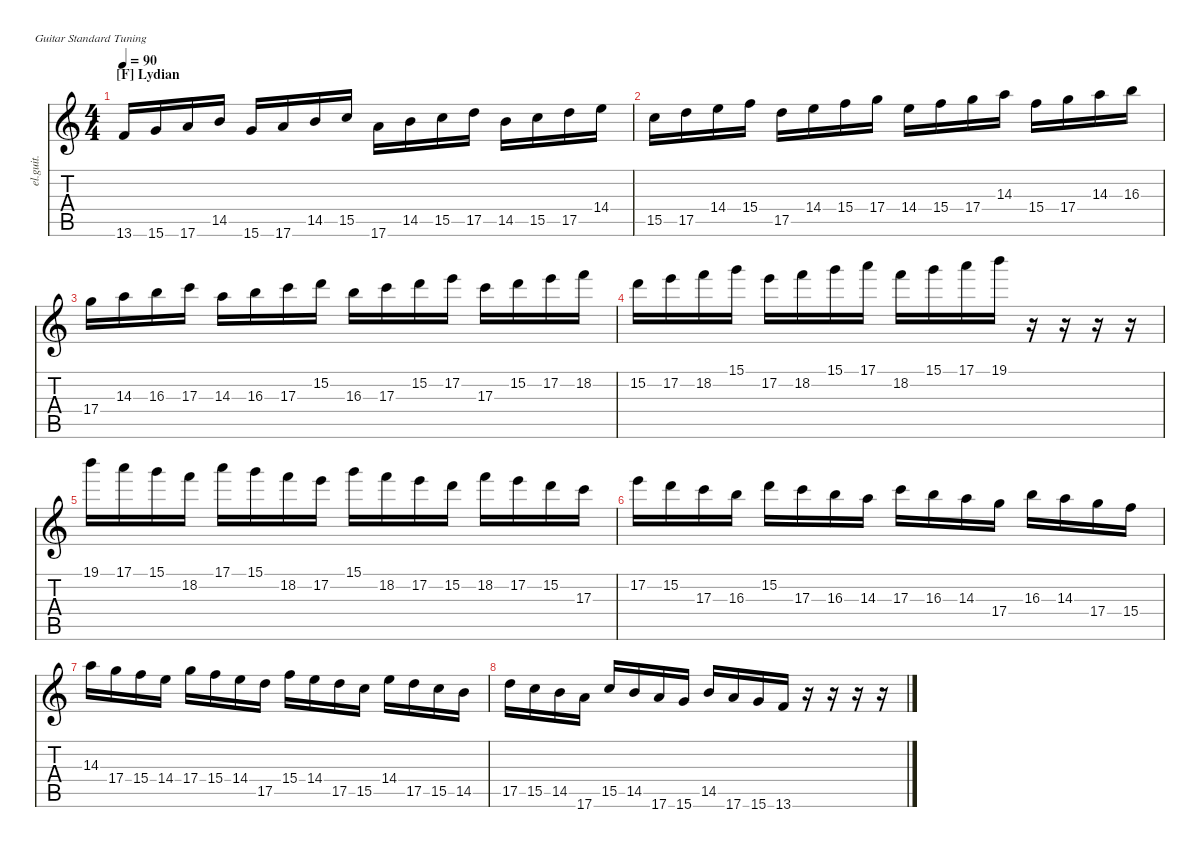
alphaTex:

\defaultSystemsLayout 4
\hideDynamics
\bracketExtendMode nobrackets
\track ("Clean Guitar" "el.guit.") {instrument electricguitarclean}
\staff {score tabs}
\tuning (E4 B3 G3 D3 A2 E2)
\ts (4 4)
\section ("F" "Lydian")
\tempo 90
\clef g2
\ks c
13.6.16{dy mf beam Up} 15.6.16{beam Up} 17.6.16{beam Up} 14.5.16{beam Up} 15.6.16{beam Up} 17.6.16{beam Up} 14.5.16{beam Up} 15.5.16{beam Up} 17.6.16{beam Down} 14.5.16{beam Down} 15.5.16{beam Down} 17.5.16{beam Down} 14.5.16{beam Down} 15.5.16{beam Down} 17.5.16{beam Down} 14.4.16{beam Down} |
15.5.16{beam Down} 17.5.16{beam Down} 14.4.16{beam Down} 15.4.16{beam Down} 17.5.16{beam Down} 14.4.16{beam Down} 15.4.16{beam Down} 17.4.16{beam Down} 14.4.16{beam Down} 15.4.16{beam Down} 17.4.16{beam Down} 14.3.16{beam Down} 15.4.16{beam Down} 17.4.16{beam Down} 14.3.16{beam Down} 16.3.16{beam Down} |
17.4.16{beam Down} 14.3.16{beam Down} 16.3.16{beam Down} 17.3.16{beam Down} 14.3.16{beam Down} 16.3.16{beam Down} 17.3.16{beam Down} 15.2.16{beam Down} 16.3.16{beam Down} 17.3.16{beam Down} 15.2.16{beam Down} 17.2.16{beam Down} 17.3.16{beam Down} 15.2.16{beam Down} 17.2.16{beam Down} 18.2.16{beam Down} |
15.2.16{beam Down} 17.2.16{beam Down} 18.2.16{beam Down} 15.1.16{beam Down} 17.2.16{beam Down} 18.2.16{beam Down} 15.1.16{beam Down} 17.1.16{beam Down} 18.2.16{beam Down} 15.1.16{beam Down} 17.1.16{beam Down} 19.1.16{beam Down} r.16{beam Down} r.16{beam Down} r.16{beam Down} r.16{beam Down} |
19.1.16{beam Down} 17.1.16{beam Down} 15.1.16{beam Down} 18.2.16{beam Down} 17.1.16{beam Down} 15.1.16{beam Down} 18.2.16{beam Down} 17.2.16{beam Down} 15.1.16{beam Down} 18.2.16{beam Down} 17.2.16{beam Down} 15.2.16{beam Down} 18.2.16{beam Down} 17.2.16{beam Down} 15.2.16{beam Down} 17.3.16{beam Down} |
17.2.16{beam Down} 15.2.16{beam Down} 17.3.16{beam Down} 16.3.16{beam Down} 15.2.16{beam Down} 17.3.16{beam Down} 16.3.16{beam Down} 14.3.16{beam Down} 17.3.16{beam Down} 16.3.16{beam Down} 14.3.16{beam Down} 17.4.16{beam Down} 16.3.16{beam Down} 14.3.16{beam Down} 17.4.16{beam Down} 15.4.16{beam Down} |
14.3.16{beam Down} 17.4.16{beam Down} 15.4.16{beam Down} 14.4.16{beam Down} 17.4.16{beam Down} 15.4.16{beam Down} 14.4.16{beam Down} 17.5.16{beam Down} 15.4.16{beam Down} 14.4.16{beam Down} 17.5.16{beam Down} 15.5.16{beam Down} 14.4.16{beam Down} 17.5.16{beam Down} 15.5.16{beam Down} 14.5.16{beam Down} |
17.5.16{beam Down} 15.5.16{beam Down} 14.5.16{beam Down} 17.6.16{beam Down} 15.5.16{beam Up} 14.5.16{beam Up} 17.6.16{beam Up} 15.6.16{beam Up} 14.5.16{beam Up} 17.6.16{beam Up} 15.6.16{beam Up} 13.6.16{beam Up} r.16{beam Down} r.16{beam Down} r.16{beam Down} r.16{beam Down}
